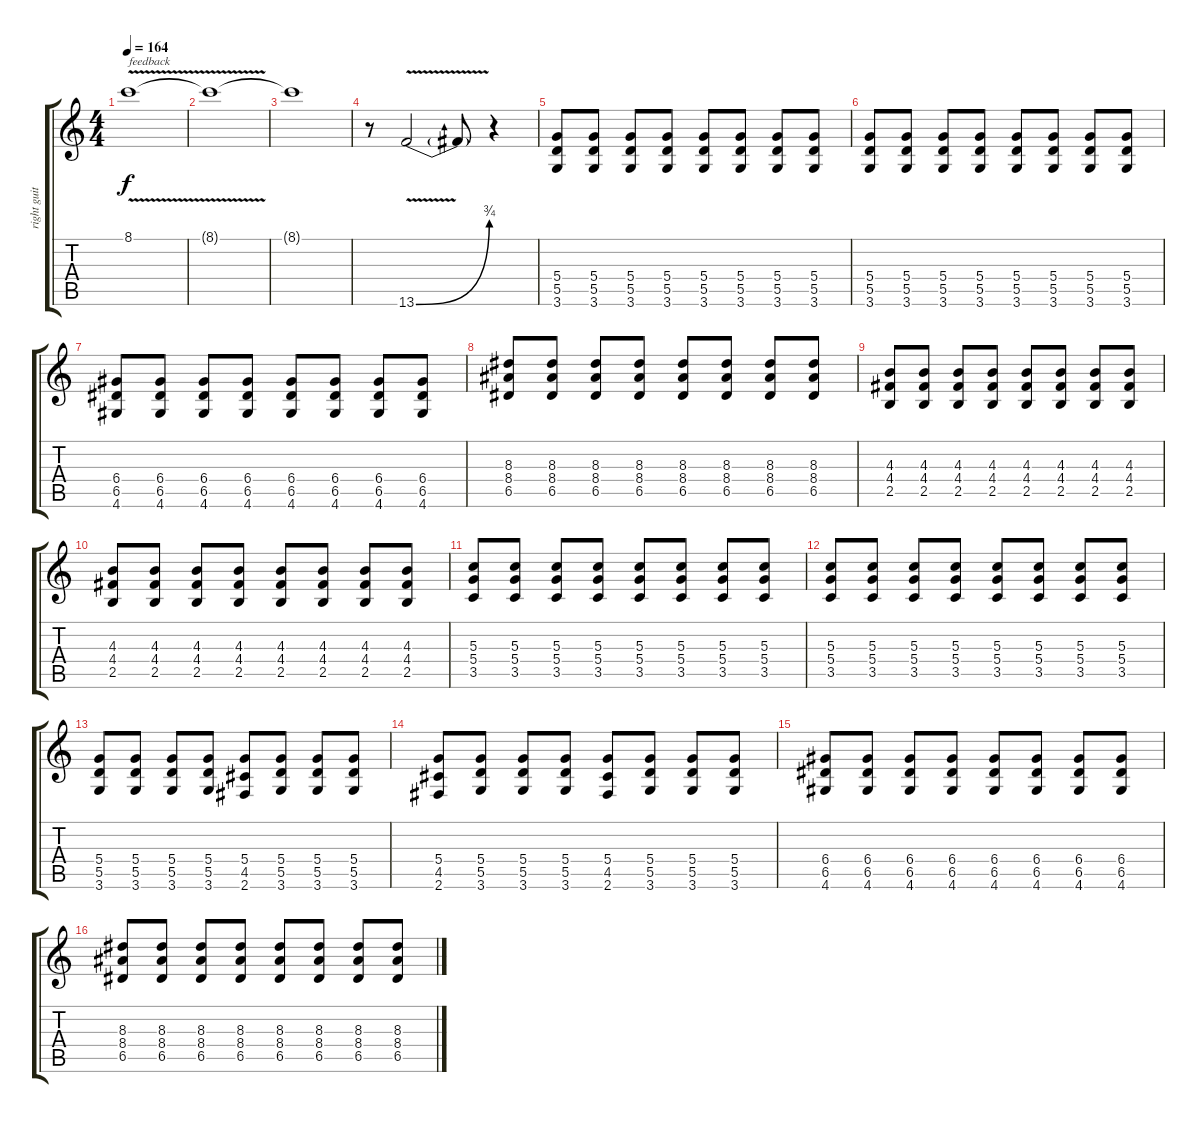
\track ("right guit 2 " "right guit") {instrument overdrivenguitar}
\staff {score tabs}
\tuning (E4 B3 G3 D3 A2 E2) {hide}
\ts (4 4)
\tempo 164
\clef g2
\ks c
8.1{v}.1{txt "feedback" dy f} |
8.1{t}.1 |
8.1{t}.1 |
r.8 13.6{be (bend 0 0 60 3) v}.2 13.6{t}.8 r.4 |
(5.4 5.5 3.6).8{instrument overdrivenguitar} (5.4 5.5 3.6).8 (5.4 5.5 3.6).8 (5.4 5.5 3.6).8 (5.4 5.5 3.6).8 (5.4 5.5 3.6).8 (5.4 5.5 3.6).8 (5.4 5.5 3.6).8 |
(5.4 5.5 3.6).8 (5.4 5.5 3.6).8 (5.4 5.5 3.6).8 (5.4 5.5 3.6).8 (5.4 5.5 3.6).8 (5.4 5.5 3.6).8 (5.4 5.5 3.6).8 (5.4 5.5 3.6).8 |
(6.4 6.5 4.6).8 (6.4 6.5 4.6).8 (6.4 6.5 4.6).8 (6.4 6.5 4.6).8 (6.4 6.5 4.6).8 (6.4 6.5 4.6).8 (6.4 6.5 4.6).8 (6.4 6.5 4.6).8 |
(8.3 8.4 6.5).8 (8.3 8.4 6.5).8 (8.3 8.4 6.5).8 (8.3 8.4 6.5).8 (8.3 8.4 6.5).8 (8.3 8.4 6.5).8 (8.3 8.4 6.5).8 (8.3 8.4 6.5).8 |
(4.3 4.4 2.5).8 (4.3 4.4 2.5).8 (4.3 4.4 2.5).8 (4.3 4.4 2.5).8 (4.3 4.4 2.5).8 (4.3 4.4 2.5).8 (4.3 4.4 2.5).8 (4.3 4.4 2.5).8 |
(4.3 4.4 2.5).8 (4.3 4.4 2.5).8 (4.3 4.4 2.5).8 (4.3 4.4 2.5).8 (4.3 4.4 2.5).8 (4.3 4.4 2.5).8 (4.3 4.4 2.5).8 (4.3 4.4 2.5).8 |
(5.3 5.4 3.5).8 (5.3 5.4 3.5).8 (5.3 5.4 3.5).8 (5.3 5.4 3.5).8 (5.3 5.4 3.5).8 (5.3 5.4 3.5).8 (5.3 5.4 3.5).8 (5.3 5.4 3.5).8 |
(5.3 5.4 3.5).8 (5.3 5.4 3.5).8 (5.3 5.4 3.5).8 (5.3 5.4 3.5).8 (5.3 5.4 3.5).8 (5.3 5.4 3.5).8 (5.3 5.4 3.5).8 (5.3 5.4 3.5).8 |
(5.4 5.5 3.6).8 (5.4 5.5 3.6).8 (5.4 5.5 3.6).8 (5.4 5.5 3.6).8 (5.4 4.5 2.6).8 (5.4 5.5 3.6).8 (5.4 5.5 3.6).8 (5.4 5.5 3.6).8 |
(5.4 4.5 2.6).8 (5.4 5.5 3.6).8 (5.4 5.5 3.6).8 (5.4 5.5 3.6).8 (5.4 4.5 2.6).8 (5.4 5.5 3.6).8 (5.4 5.5 3.6).8 (5.4 5.5 3.6).8 |
(6.4 6.5 4.6).8 (6.4 6.5 4.6).8 (6.4 6.5 4.6).8 (6.4 6.5 4.6).8 (6.4 6.5 4.6).8 (6.4 6.5 4.6).8 (6.4 6.5 4.6).8 (6.4 6.5 4.6).8 |
(8.3 8.4 6.5).8 (8.3 8.4 6.5).8 (8.3 8.4 6.5).8 (8.3 8.4 6.5).8 (8.3 8.4 6.5).8 (8.3 8.4 6.5).8 (8.3 8.4 6.5).8 (8.3 8.4 6.5).8
